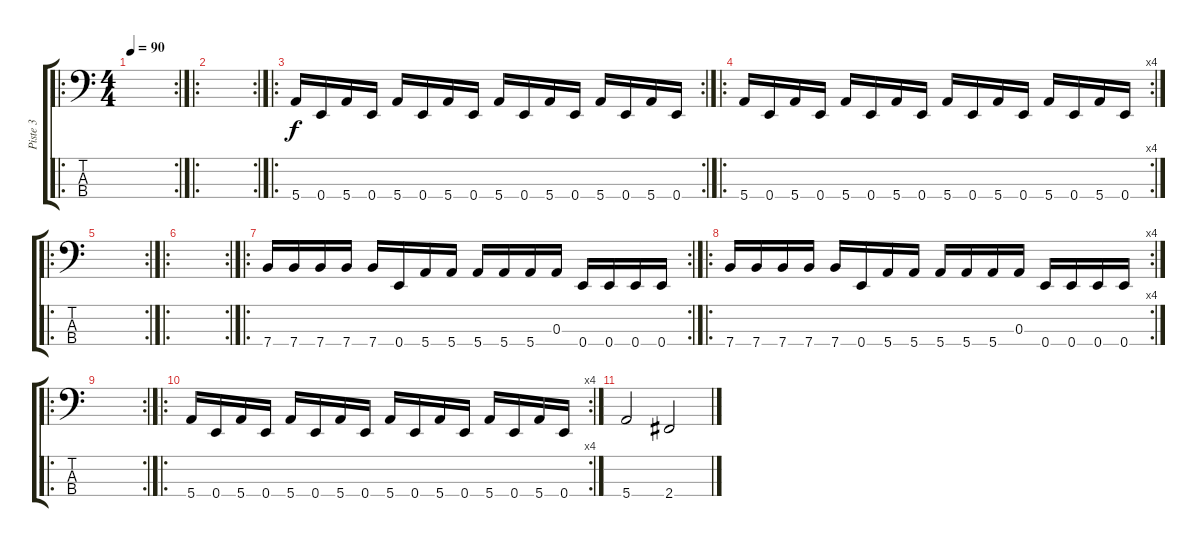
\track ("Piste 3" "Piste 3") {instrument electricbassfinger}
\staff {score tabs}
\tuning (G2 D2 A1 E1) {hide}
\ro
\rc 2
\ts (4 4)
\tempo 90
\clef f4
\ks c
|
\ro
\rc 2
|
\ro
\rc 2
5.4.16 0.4.16 5.4.16 0.4.16 5.4.16 0.4.16 5.4.16 0.4.16 5.4.16 0.4.16 5.4.16 0.4.16 5.4.16 0.4.16 5.4.16 0.4.16 |
\ro
\rc 4
5.4.16 0.4.16 5.4.16 0.4.16 5.4.16 0.4.16 5.4.16 0.4.16 5.4.16 0.4.16 5.4.16 0.4.16 5.4.16 0.4.16 5.4.16 0.4.16 |
\ro
\rc 2
|
\ro
\rc 2
|
\ro
\rc 2
7.4.16 7.4.16 7.4.16 7.4.16 7.4.16 0.4.16 5.4.16 5.4.16 5.4.16 5.4.16 5.4.16 0.3.16 0.4.16 0.4.16 0.4.16 0.4.16 |
\ro
\rc 4
7.4.16 7.4.16 7.4.16 7.4.16 7.4.16 0.4.16 5.4.16 5.4.16 5.4.16 5.4.16 5.4.16 0.3.16 0.4.16 0.4.16 0.4.16 0.4.16 |
\ro
\rc 2
|
\ro
\rc 4
5.4.16 0.4.16 5.4.16 0.4.16 5.4.16 0.4.16 5.4.16 0.4.16 5.4.16 0.4.16 5.4.16 0.4.16 5.4.16 0.4.16 5.4.16 0.4.16 |
5.4.2 2.4.2
